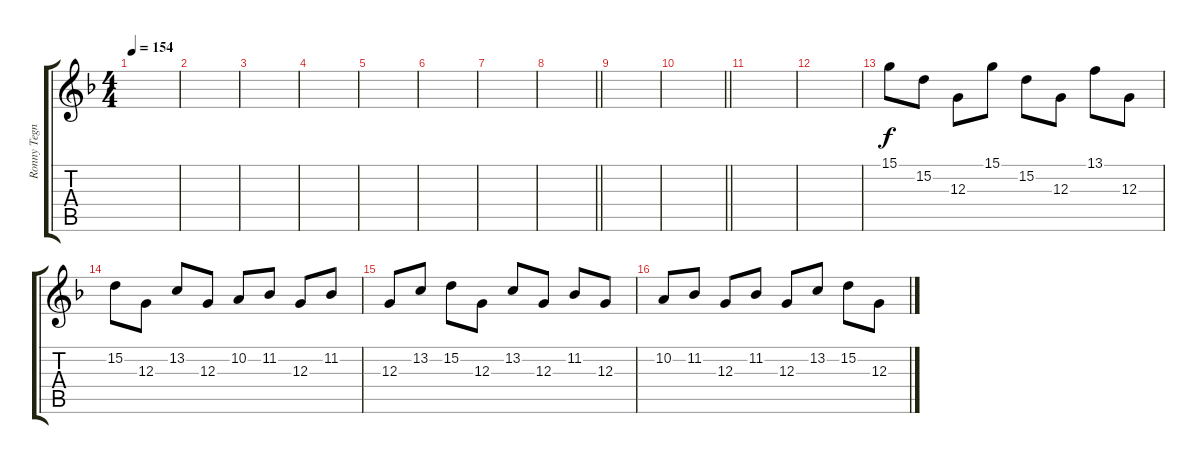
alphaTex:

\track ("Ronny Tegner" "Ronny Tegn") {instrument lead3calliope}
\staff {score tabs}
\tuning (E4 B3 G3 D3 A2 E2) {hide}
\ts (4 4)
\tempo 154
\clef g2
\ks f
|
|
|
|
|
|
|
\barLineRight lightlight
|
|
\barLineRight lightlight
|
|
|
15.1.8 15.2.8 12.3.8 15.1.8 15.2.8 12.3.8 13.1.8 12.3.8 |
15.2.8 12.3.8 13.2.8 12.3.8 10.2.8 11.2.8 12.3.8 11.2.8 |
12.3.8 13.2.8 15.2.8 12.3.8 13.2.8 12.3.8 11.2.8 12.3.8 |
10.2.8 11.2.8 12.3.8 11.2.8 12.3.8 13.2.8 15.2.8 12.3.8
